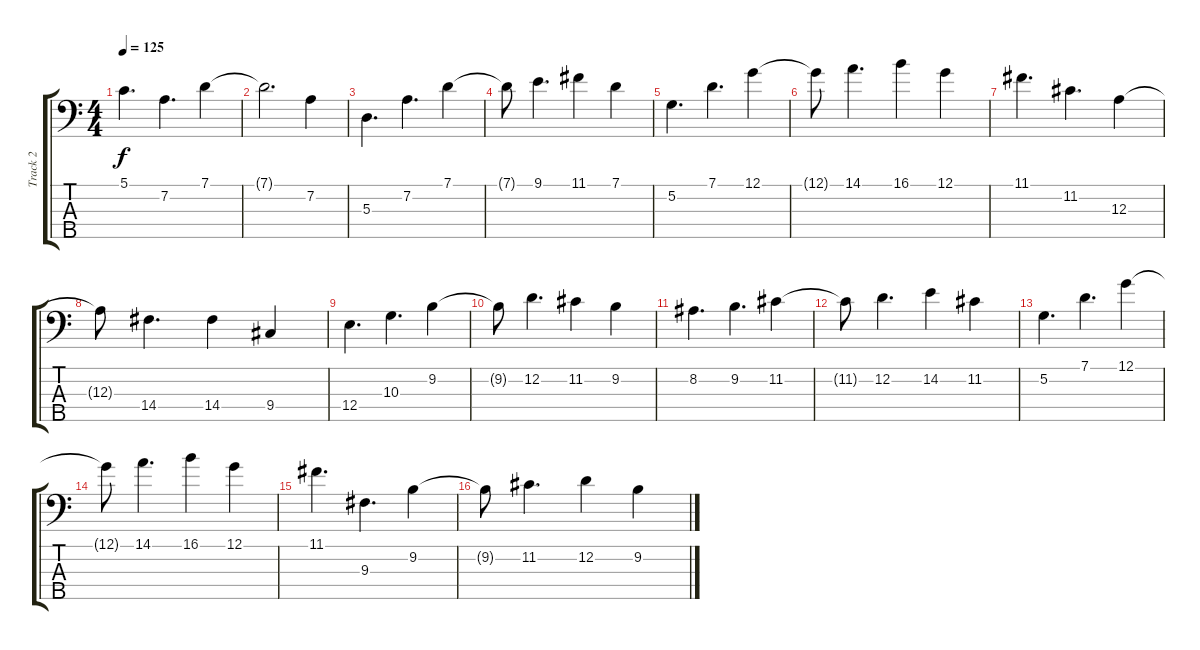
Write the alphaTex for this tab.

\track ("Track 2" "Track 2") {instrument electricbassfinger}
\staff {score tabs}
\tuning (G2 D2 A1 E1 B0) {hide}
\ts (4 4)
\tempo 125
\clef f4
\ks c
5.1.4{d dy f} 7.2.4{d} 7.1.4 |
7.1{t}.2{d} 7.2.4 |
5.3.4{d} 7.2.4{d} 7.1.4 |
7.1{t}.8 9.1.4{d} 11.1.4 7.1.4 |
5.2.4{d} 7.1.4{d} 12.1.4 |
12.1{t}.8 14.1.4{d} 16.1.4 12.1.4 |
11.1.4{d} 11.2.4{d} 12.3.4 |
12.3{t}.8 14.4.4{d} 14.4.4 9.4.4 |
12.4.4{d} 10.3.4{d} 9.2.4 |
9.2{t}.8 12.2.4{d} 11.2.4 9.2.4 |
8.2.4{d} 9.2.4{d} 11.2.4 |
11.2{t}.8 12.2.4{d} 14.2.4 11.2.4 |
5.2.4{d} 7.1.4{d} 12.1.4 |
12.1{t}.8 14.1.4{d} 16.1.4 12.1.4 |
11.1.4{d} 9.3.4{d} 9.2.4 |
9.2{t}.8 11.2.4{d} 12.2.4 9.2.4
